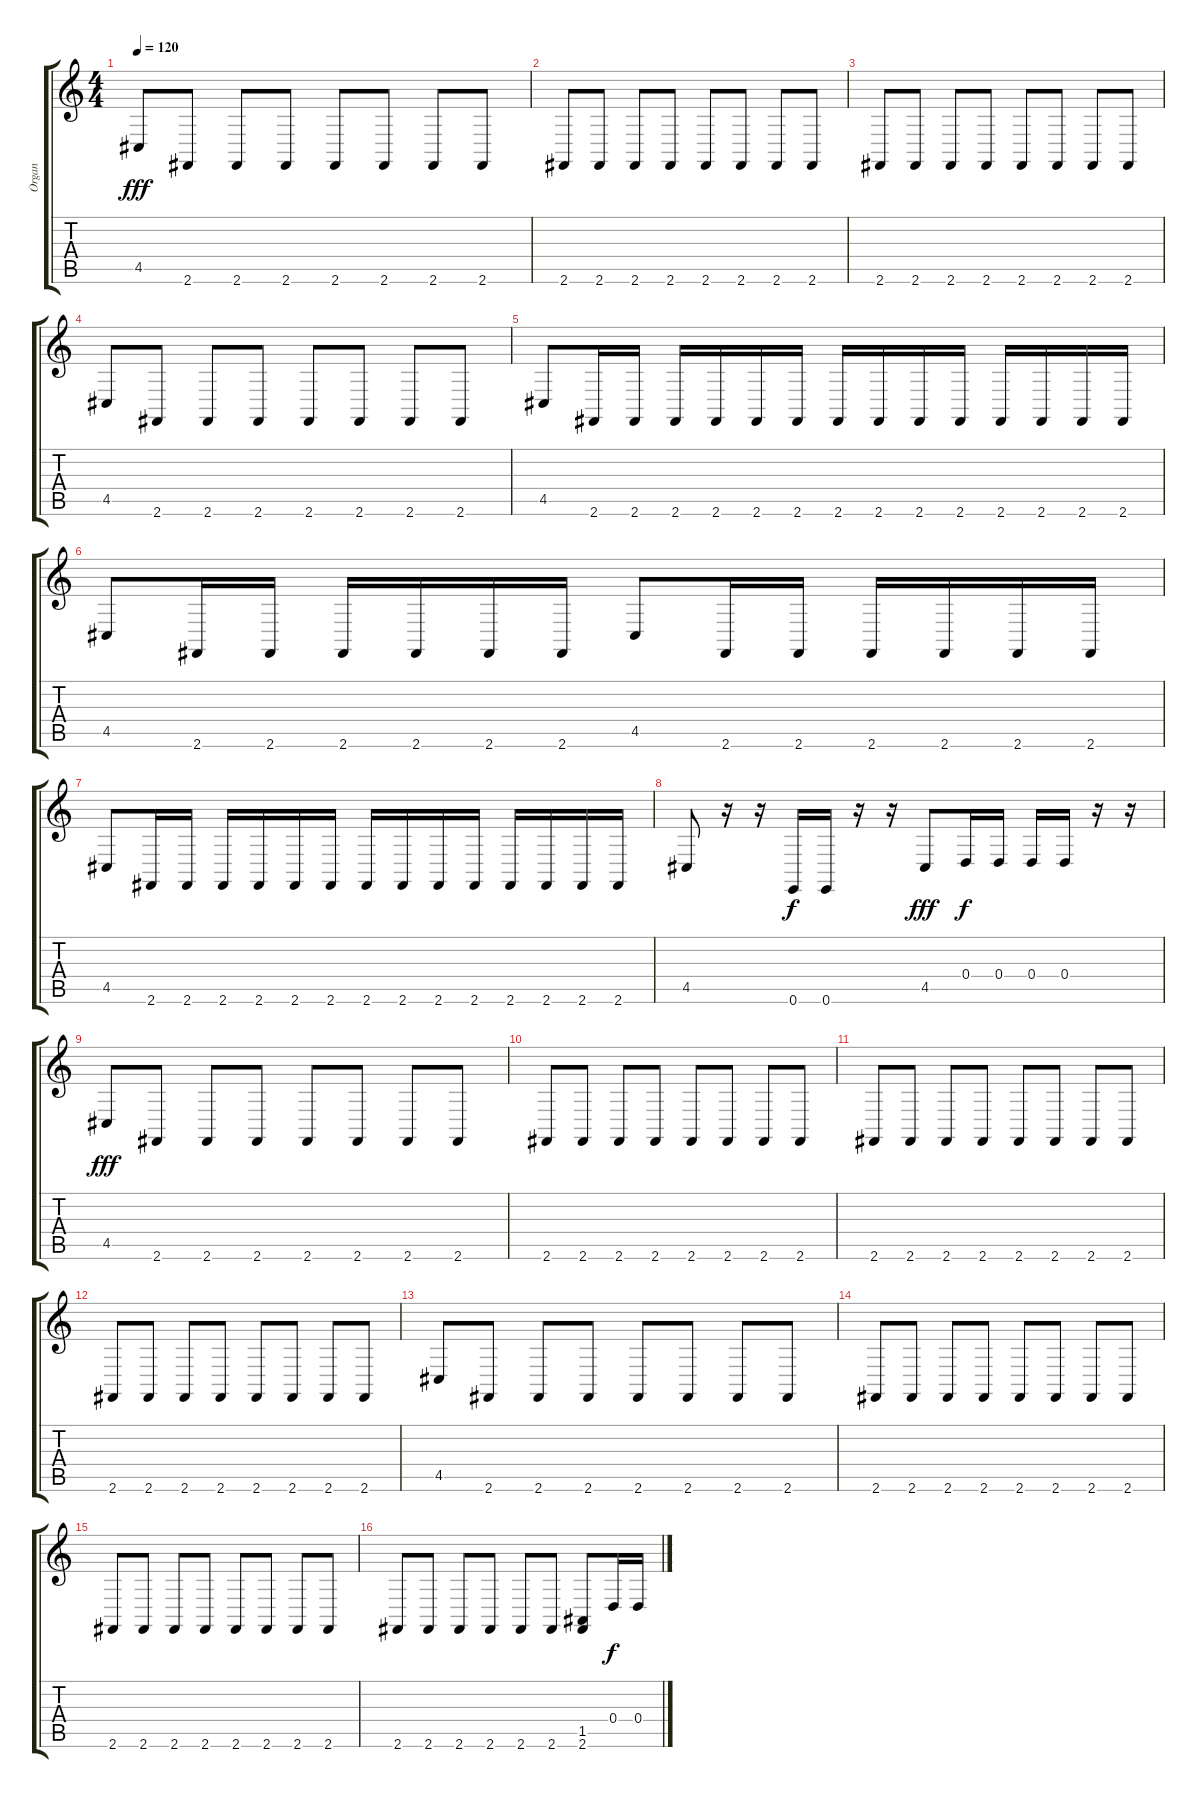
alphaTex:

\track ("Organ" "Organ") {instrument drawbarorgan}
\staff {score tabs}
\tuning (E4 B3 G3 D3 A2 E2) {hide}
\ts (4 4)
\tempo 120
\clef g2
\ks c
4.5.8{dy fff} 2.6.8 2.6.8 2.6.8 2.6.8 2.6.8 2.6.8 2.6.8 |
2.6.8 2.6.8 2.6.8 2.6.8 2.6.8 2.6.8 2.6.8 2.6.8 |
2.6.8 2.6.8 2.6.8 2.6.8 2.6.8 2.6.8 2.6.8 2.6.8 |
4.5.8 2.6.8 2.6.8 2.6.8 2.6.8 2.6.8 2.6.8 2.6.8 |
4.5.8{volume 12} 2.6.16 2.6.16 2.6.16 2.6.16 2.6.16 2.6.16 2.6.16 2.6.16 2.6.16 2.6.16 2.6.16 2.6.16 2.6.16 2.6.16 |
4.5.8 2.6.16 2.6.16 2.6.16 2.6.16 2.6.16 2.6.16 4.5.8 2.6.16 2.6.16 2.6.16 2.6.16 2.6.16 2.6.16 |
4.5.8 2.6.16 2.6.16 2.6.16 2.6.16 2.6.16 2.6.16 2.6.16 2.6.16 2.6.16 2.6.16 2.6.16 2.6.16 2.6.16 2.6.16 |
4.5.8 r.16 r.16 0.6.16{dy f} 0.6.16 r.16 r.16 4.5.8{dy fff} 0.4.16{dy f} 0.4.16 0.4.16 0.4.16 r.16 r.16 |
4.5.8{dy fff} 2.6.8 2.6.8 2.6.8 2.6.8 2.6.8 2.6.8 2.6.8 |
2.6.8 2.6.8 2.6.8 2.6.8 2.6.8 2.6.8 2.6.8 2.6.8 |
2.6.8 2.6.8 2.6.8 2.6.8 2.6.8 2.6.8 2.6.8 2.6.8 |
2.6.8 2.6.8 2.6.8 2.6.8 2.6.8 2.6.8 2.6.8 2.6.8 |
4.5.8 2.6.8 2.6.8 2.6.8 2.6.8 2.6.8 2.6.8 2.6.8 |
2.6.8 2.6.8 2.6.8 2.6.8 2.6.8 2.6.8 2.6.8 2.6.8 |
2.6.8 2.6.8 2.6.8 2.6.8 2.6.8 2.6.8 2.6.8 2.6.8 |
2.6.8 2.6.8 2.6.8 2.6.8 2.6.8 2.6.8 (1.5 2.6).8 0.4.16{dy f} 0.4.16
